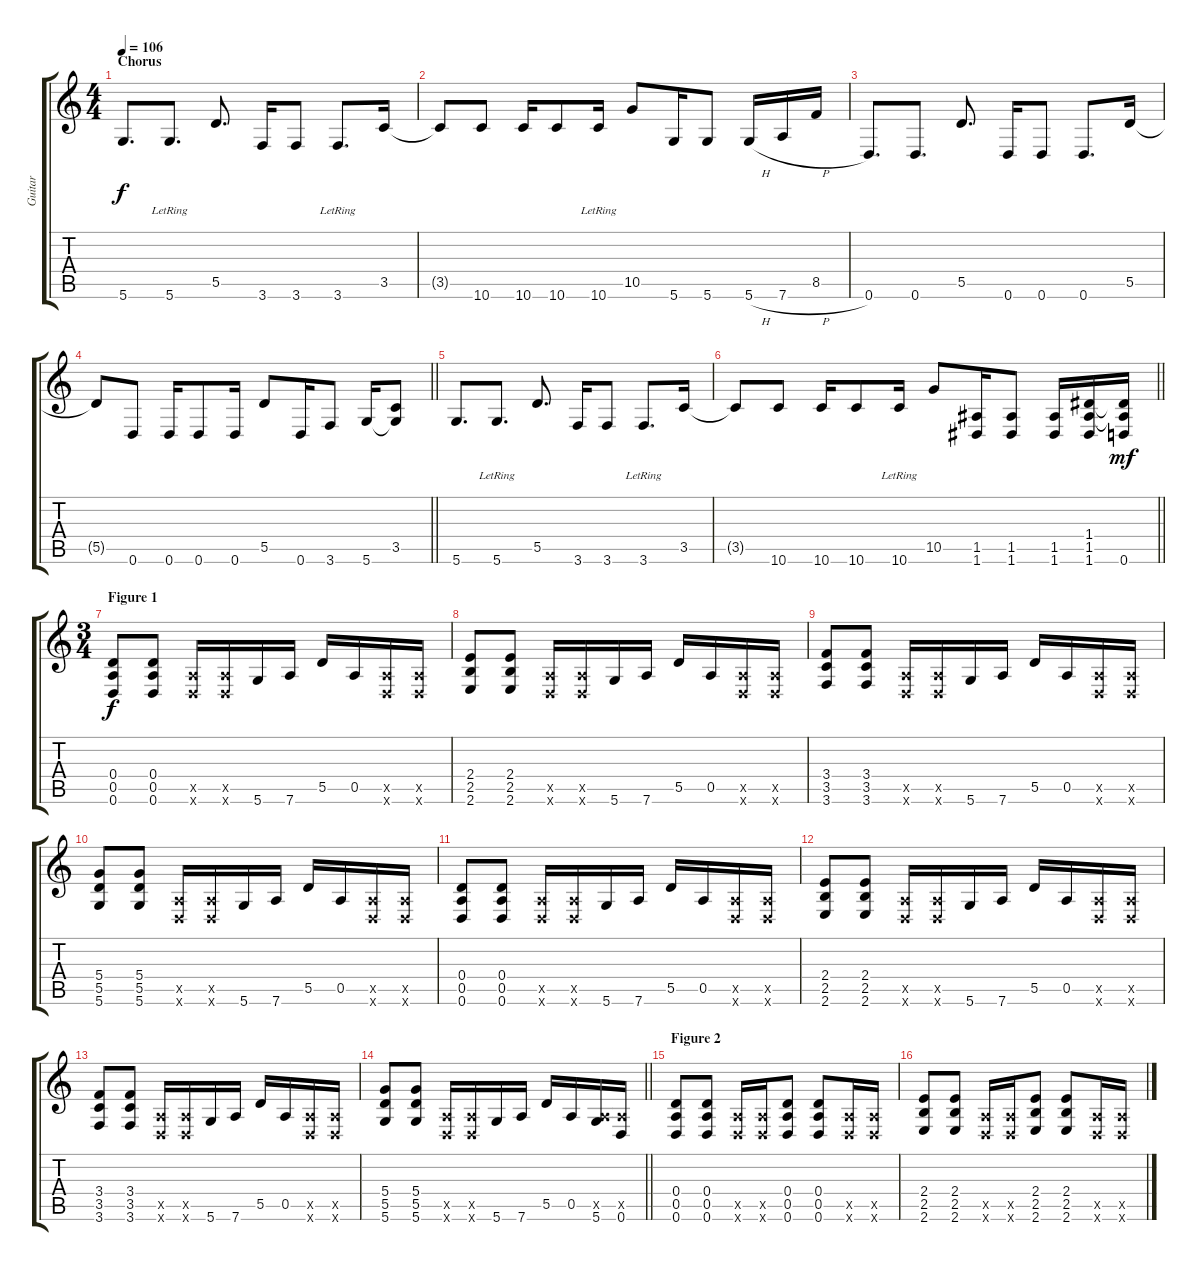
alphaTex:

\track ("Guitar" "Guitar") {instrument distortionguitar}
\staff {score tabs}
\tuning (E4 B3 G3 D3 A2 D2) {hide}
\ts (4 4)
\section ("" "Chorus")
\tempo 106
\clef g2
\ks c
5.6.8{d dy f} 5.6{lr}.8{d} 5.5.8{d} 3.6.16 3.6.8 3.6{lr}.8{d} 3.5.16 |
3.5{t}.8 10.6.8 10.6.16 10.6.8 10.6{lr}.16 10.5.8 5.6.16 5.6.8 5.6{h}.16 7.6{h}.16 8.5.16 |
0.6.8{d} 0.6.8{d} 5.5.8{d} 0.6.16 0.6.8 0.6.8{d} 5.5.16 |
\barLineRight lightlight
5.5{t}.8 0.6.8 0.6.16 0.6.8 0.6.16 5.5.8 0.6.16 3.6.8 5.6.16 (3.5 5.6{t}).8 |
5.6.8{d} 5.6{lr}.8{d} 5.5.8{d} 3.6.16 3.6.8 3.6{lr}.8{d} 3.5.16 |
\barLineRight lightlight
3.5{t}.8 10.6.8 10.6.16 10.6.8 10.6{lr}.16 10.5.8 (1.5 1.6).16 (1.5 1.6).8 (1.5 1.6).16 (1.4 1.5 1.6).16 (1.4{t} 1.5{t} 0.6).16{dy mf} |
\ts (3 4)
\section ("" "Figure 1")
(0.4 0.5 0.6).8{dy f} (0.4 0.5 0.6).8 (0.5{x} 0.6{x}).16 (0.5{x} 0.6{x}).16 5.6.16 7.6.16 5.5.16 0.5.16 (0.5{x} 0.6{x}).16 (0.5{x} 0.6{x}).16 |
(2.4 2.5 2.6).8 (2.4 2.5 2.6).8 (0.5{x} 0.6{x}).16 (0.5{x} 0.6{x}).16 5.6.16 7.6.16 5.5.16 0.5.16 (0.5{x} 0.6{x}).16 (0.5{x} 0.6{x}).16 |
(3.4 3.5 3.6).8 (3.4 3.5 3.6).8 (0.5{x} 0.6{x}).16 (0.5{x} 0.6{x}).16 5.6.16 7.6.16 5.5.16 0.5.16 (0.5{x} 0.6{x}).16 (0.5{x} 0.6{x}).16 |
(5.4 5.5 5.6).8 (5.4 5.5 5.6).8 (0.5{x} 0.6{x}).16 (0.5{x} 0.6{x}).16 5.6.16 7.6.16 5.5.16 0.5.16 (0.5{x} 0.6{x}).16 (0.5{x} 0.6{x}).16 |
(0.4 0.5 0.6).8 (0.4 0.5 0.6).8 (0.5{x} 0.6{x}).16 (0.5{x} 0.6{x}).16 5.6.16 7.6.16 5.5.16 0.5.16 (0.5{x} 0.6{x}).16 (0.5{x} 0.6{x}).16 |
(2.4 2.5 2.6).8 (2.4 2.5 2.6).8 (0.5{x} 0.6{x}).16 (0.5{x} 0.6{x}).16 5.6.16 7.6.16 5.5.16 0.5.16 (0.5{x} 0.6{x}).16 (0.5{x} 0.6{x}).16 |
(3.4 3.5 3.6).8 (3.4 3.5 3.6).8 (0.5{x} 0.6{x}).16 (0.5{x} 0.6{x}).16 5.6.16 7.6.16 5.5.16 0.5.16 (0.5{x} 0.6{x}).16 (0.5{x} 0.6{x}).16 |
\barLineRight lightlight
(5.4 5.5 5.6).8 (5.4 5.5 5.6).8 (0.5{x} 0.6{x}).16 (0.5{x} 0.6{x}).16 5.6.16 7.6.16 5.5.16 0.5.16 (0.5{x} 5.6).16 (0.5{x} 0.6).16 |
\section ("" "Figure 2")
(0.4 0.5 0.6).8 (0.4 0.5 0.6).8 (0.5{x} 0.6{x}).16 (0.5{x} 0.6{x}).16 (0.4 0.5 0.6).8 (0.4 0.5 0.6).8 (0.5{x} 0.6{x}).16 (0.5{x} 0.6{x}).16 |
(2.4 2.5 2.6).8 (2.4 2.5 2.6).8 (0.5{x} 0.6{x}).16 (0.5{x} 0.6{x}).16 (2.4 2.5 2.6).8 (2.4 2.5 2.6).8 (0.5{x} 0.6{x}).16 (0.5{x} 0.6{x}).16
